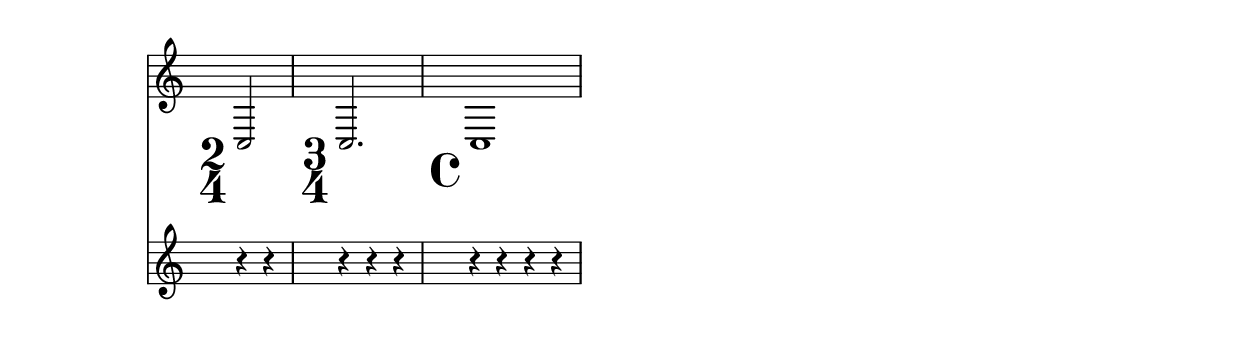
%% todo: move into advanced notation section of the manual.

\header {

  texidoc = "Time signatures may be put on a separate staff.  This is
  used contemporary pieces with many time signature changes.  "

}
\version "2.7.32"
\layout {
  ragged-right =  ##T
}

\layout{
  \context { 
    \type "Engraver_group"
    \consists "Time_signature_engraver"
    \consists "Axis_group_engraver"
    \name "TimeSig"
    \override TimeSignature #'font-size = #4
  }
  \context {
    \Score \accepts TimeSig
  }

  \context { \Staff
    \override TimeSignature #'transparent = ##t
  }
}


\relative
<< \new Staff { \time 2/4 c2 \time 3/4 c2. \time 4/4 c1 }
   \new TimeSig {
     \skip 4 * 9
   }
   \new Staff { r4 r r
		r4 r r
		r4 r r }

 >>
